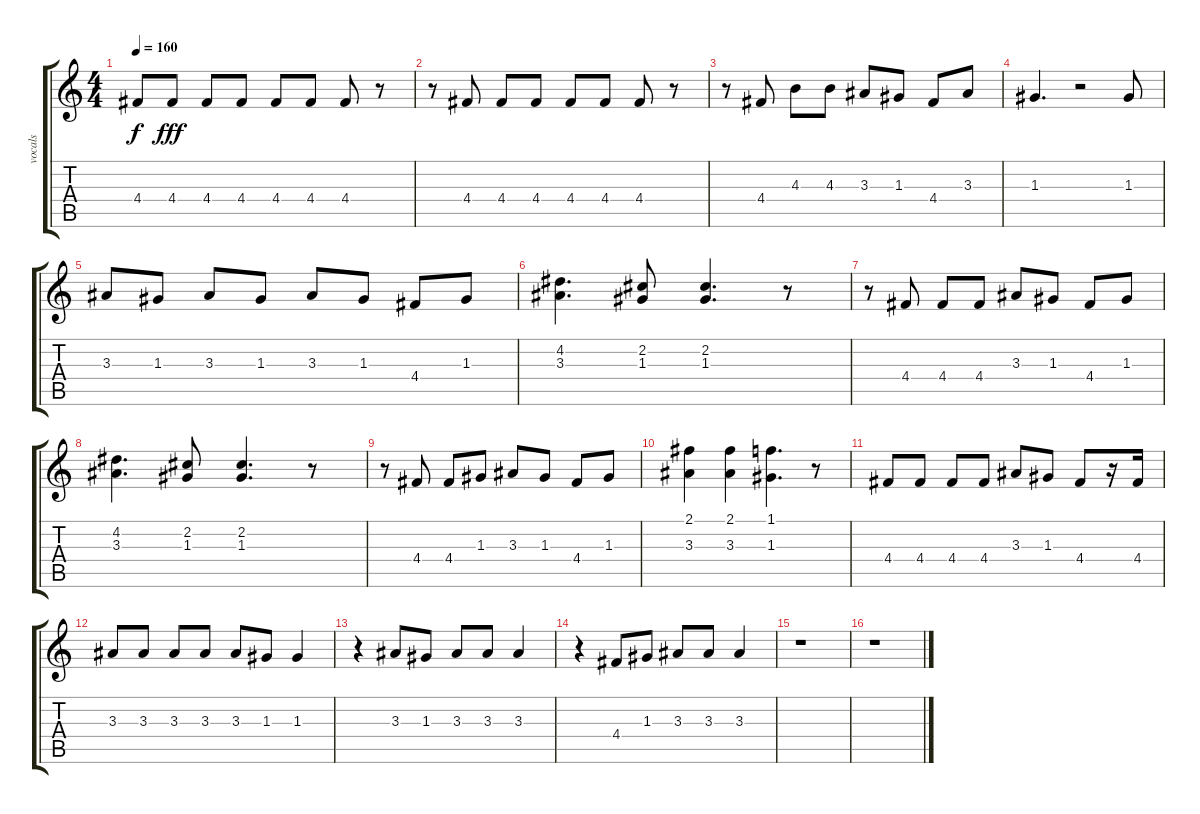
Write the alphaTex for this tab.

\track ("vocals" "vocals") {instrument acousticguitarsteel}
\staff {score tabs}
\tuning (E4 B3 G3 D3 A2 E2) {hide}
\ts (4 4)
\tempo 160
\clef g2
\ks c
4.4{t}.8{dy f} 4.4.8{dy fff} 4.4.8 4.4.8 4.4.8 4.4.8 4.4.8 r.8 |
r.8 4.4.8 4.4.8 4.4.8 4.4.8 4.4.8 4.4.8 r.8 |
r.8 4.4.8 4.3.8 4.3.8 3.3.8 1.3.8 4.4.8 3.3.8 |
1.3.4{d} r.2 1.3.8 |
3.3.8 1.3.8 3.3.8 1.3.8 3.3.8 1.3.8 4.4.8 1.3.8 |
(4.2 3.3).4{d} (2.2 1.3).8 (2.2 1.3).4{d} r.8 |
r.8 4.4.8 4.4.8 4.4.8 3.3.8 1.3.8 4.4.8 1.3.8 |
(4.2 3.3).4{d} (2.2 1.3).8 (2.2 1.3).4{d} r.8 |
r.8 4.4.8 4.4.8 1.3.8 3.3.8 1.3.8 4.4.8 1.3.8 |
(2.1 3.3).4 (2.1 3.3).4 (1.1 1.3).4{d} r.8 |
4.4.8 4.4.8 4.4.8 4.4.8 3.3.8 1.3.8 4.4.8 r.16 4.4.16 |
3.3.8 3.3.8 3.3.8 3.3.8 3.3.8 1.3.8 1.3.4 |
r.4 3.3.8 1.3.8 3.3.8 3.3.8 3.3.4 |
r.4 4.4.8 1.3.8 3.3.8 3.3.8 3.3.4 |
r.1 |
r.1
